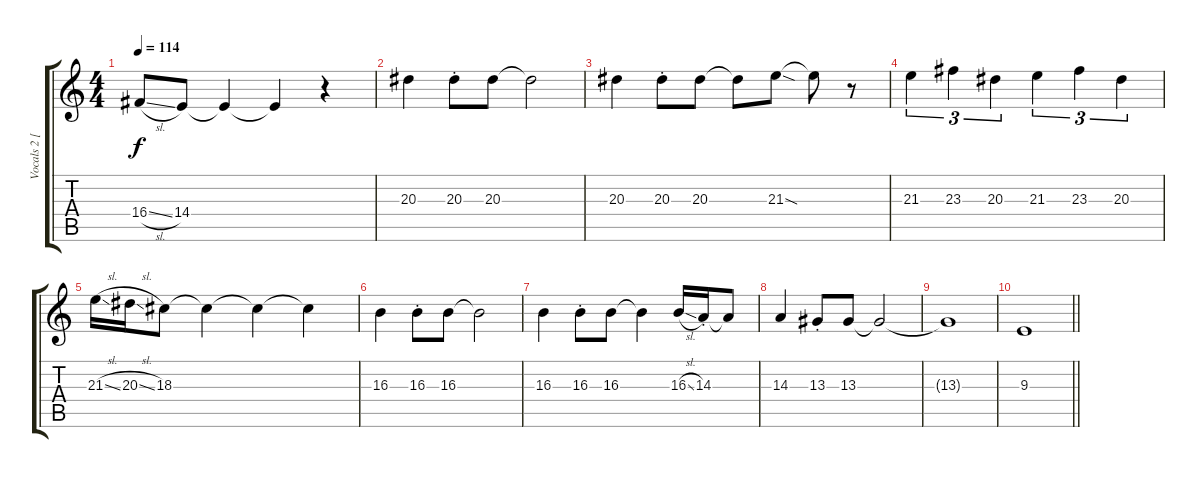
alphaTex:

\track ("Vocals 2 [Backing]" "Vocals 2 [") {instrument piccolo}
\staff {score tabs}
\tuning (E4 B3 G3 D3 A2 E2) {hide}
\ts (4 4)
\tempo 114
\clef g2
\ks c
16.4{sl}.8{dy f} 14.4.8 14.4{t}.4 14.4{t}.4 r.4 |
20.3.4 20.3{st}.8 20.3.8 20.3{t}.2 |
20.3.4 20.3{st}.8 20.3.8 20.3{t}.8 21.3{sod}.8 21.3{t}.8 r.8 |
21.3.4{tu (3 2)} 23.3.4{tu (3 2)} 20.3.4{tu (3 2)} 21.3.4{tu (3 2)} 23.3.4{tu (3 2)} 20.3.4{tu (3 2)} |
21.3{sl}.16 20.3{sl}.16 18.3.8 18.3{t}.4 18.3{t}.4 18.3{t}.4 |
16.3.4 16.3{st}.8 16.3.8 16.3{t}.2 |
16.3.4 16.3{st}.8 16.3.8 16.3{t}.4 16.3{sl}.16 14.3{st}.16 14.3{t}.8 |
14.3.4 13.3{st}.8 13.3.8 13.3{t}.2 |
13.3{t}.1 |
\barLineRight lightlight
9.3.1
